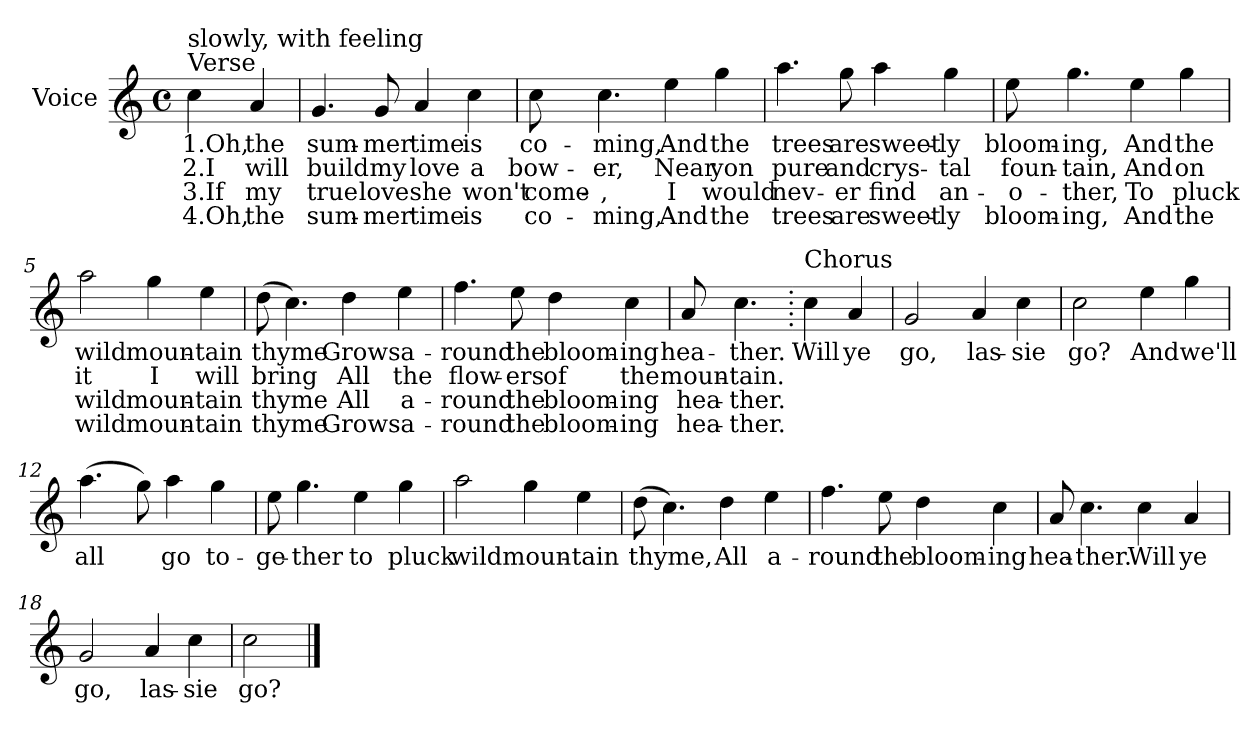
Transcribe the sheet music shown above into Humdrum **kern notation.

**kern	**text	**text	**text	**text
*part1	*part1	*part1	*part1	*part1
*staff1	*staff1	*staff1	*staff1	*staff1
*I"Voice	*	*	*	*
*I'Vo.	*	*	*	*
*clefG2	*	*	*	*
*k[]	*	*	*	*
*C:	*	*	*	*
*M4/4	*	*	*	*
*met(c)	*	*	*	*
=	=	=	=	=
!LO:TX:a:t=Verse	!	!	!	!
!LO:TX:a:t=slowly, with feeling	!	!	!	!
4cc\	1.Oh,	2.I	3.If	4.Oh,
4a/	the	will	my	the
=1	=1	=1	=1	=1
4.g/	sum-	build	true	sum-
8g/	-mer	my	love	-mer
4a/	time	love	she	time
4cc\	is	a	won't	is
=2	=2	=2	=2	=2
8cc\	co-	bow-	come-	co-
4.cc\	-ming,	-er,	-,	-ming,
4ee\	And	Near	I	And
4gg\	the	yon	would	the
=3	=3	=3	=3	=3
4.aa\	trees	pure	nev-	trees
8gg\	are	and	-er	are
4aa\	sweet-	crys-	find	sweet-
4gg\	-ly	-tal	an-	-ly
!!LO:LB:g=z
=4	=4	=4	=4	=4
8ee\	bloom-	foun-	-o-	bloom-
4.gg\	-ing,	-tain,	-ther,	-ing,
4ee\	And	And	To	And
4gg\	the	on	pluck	the
=5	=5	=5	=5	=5
2aa\	wild	it	wild	wild
4gg\	moun-	I	moun-	moun-
4ee\	-tain	will	-tain	-tain
=6	=6	=6	=6	=6
(8dd\	thyme	bring	thyme	thyme
4.cc\)	.	.	.	.
4dd\	Grows	All	All	Grows
4ee\	a-	the	a-	a-
=7	=7	=7	=7	=7
4.ff\	-round	flow-	-round	-round
8ee\	the	-ers	the	the
4dd\	bloom-	of	bloom-	bloom-
4cc\	-ing	the	-ing	-ing
=8	=8	=8	=8	=8
8a/	hea-	moun-	hea-	hea-
4.cc\	-ther.	-tain.	-ther.	-ther.
!!LO:LB:g=z
=9.	=9.	=9.	=9.	=9.
!LO:TX:a:t=Chorus	!	!	!	!
4cc\	Will	.	.	.
4a/	ye	.	.	.
=10	=10	=10	=10	=10
2g/	go,	.	.	.
4a/	las-	.	.	.
4cc\	-sie	.	.	.
=11	=11	=11	=11	=11
2cc\	go?	.	.	.
4ee\	And	.	.	.
4gg\	we'll	.	.	.
=12	=12	=12	=12	=12
(4.aa\	all	.	.	.
8gg\)	.	.	.	.
4aa\	go	.	.	.
4gg\	to-	.	.	.
=13	=13	=13	=13	=13
8ee\	-ge-	.	.	.
4.gg\	-ther	.	.	.
4ee\	to	.	.	.
4gg\	pluck	.	.	.
=14	=14	=14	=14	=14
2aa\	wild	.	.	.
4gg\	moun-	.	.	.
4ee\	-tain	.	.	.
!!LO:LB:g=z
=15	=15	=15	=15	=15
(8dd\	thyme,	.	.	.
4.cc\)	.	.	.	.
4dd\	All	.	.	.
4ee\	a-	.	.	.
=16	=16	=16	=16	=16
4.ff\	-round	.	.	.
8ee\	the	.	.	.
4dd\	bloom-	.	.	.
4cc\	-ing	.	.	.
=17	=17	=17	=17	=17
8a/	hea-	.	.	.
4.cc\	-ther.	.	.	.
4cc\	Will	.	.	.
4a/	ye	.	.	.
=18	=18	=18	=18	=18
2g/	go,	.	.	.
4a/	las-	.	.	.
4cc\	-sie	.	.	.
=19	=19	=19	=19	=19
2cc\	go?	.	.	.
==	==	==	==	==
*-	*-	*-	*-	*-
